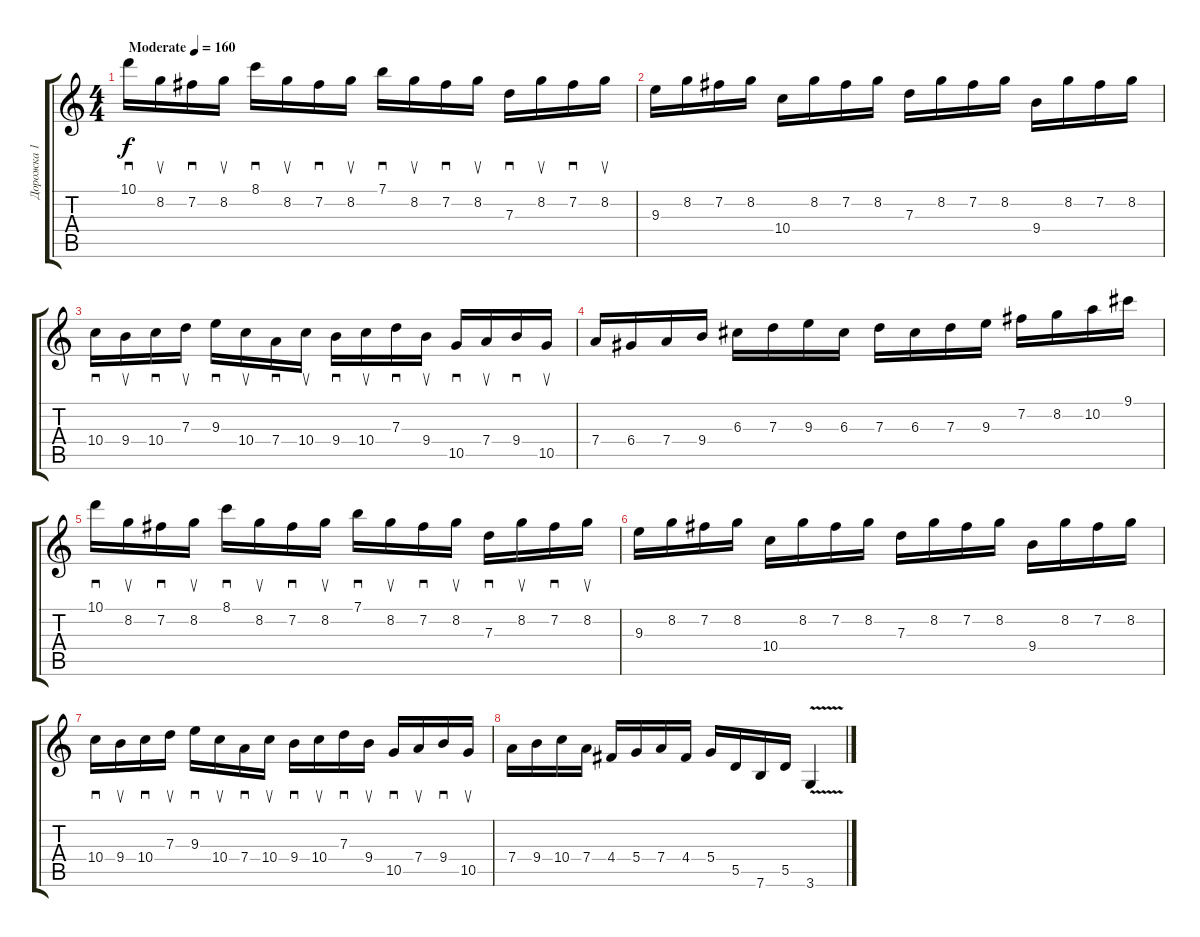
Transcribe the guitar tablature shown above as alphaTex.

\track ("Дорожка 1" "Дорожка 1") {instrument acousticguitarsteel}
\staff {score tabs}
\tuning (E4 B3 G3 D3 A2 E2) {hide}
\ts (4 4)
\tempo (160 "Moderate")
\clef g2
\ks c
10.1.16{sd dy f instrument acousticguitarsteel} 8.2.16{su} 7.2.16{sd} 8.2.16{su} 8.1.16{sd} 8.2.16{su} 7.2.16{sd} 8.2.16{su} 7.1.16{sd} 8.2.16{su} 7.2.16{sd} 8.2.16{su} 7.3.16{sd} 8.2.16{su} 7.2.16{sd} 8.2.16{su} |
9.3.16 8.2.16 7.2.16 8.2.16 10.4.16 8.2.16 7.2.16 8.2.16 7.3.16 8.2.16 7.2.16 8.2.16 9.4.16 8.2.16 7.2.16 8.2.16 |
10.4.16{sd} 9.4.16{su} 10.4.16{sd} 7.3.16{su} 9.3.16{sd} 10.4.16{su} 7.4.16{sd} 10.4.16{su} 9.4.16{sd} 10.4.16{su} 7.3.16{sd} 9.4.16{su} 10.5.16{sd} 7.4.16{su} 9.4.16{sd} 10.5.16{su} |
7.4.16 6.4.16 7.4.16 9.4.16 6.3.16 7.3.16 9.3.16 6.3.16 7.3.16 6.3.16 7.3.16 9.3.16 7.2.16 8.2.16 10.2.16 9.1.16 |
10.1.16{sd} 8.2.16{su} 7.2.16{sd} 8.2.16{su} 8.1.16{sd} 8.2.16{su} 7.2.16{sd} 8.2.16{su} 7.1.16{sd} 8.2.16{su} 7.2.16{sd} 8.2.16{su} 7.3.16{sd} 8.2.16{su} 7.2.16{sd} 8.2.16{su} |
9.3.16 8.2.16 7.2.16 8.2.16 10.4.16 8.2.16 7.2.16 8.2.16 7.3.16 8.2.16 7.2.16 8.2.16 9.4.16 8.2.16 7.2.16 8.2.16 |
10.4.16{sd} 9.4.16{su} 10.4.16{sd} 7.3.16{su} 9.3.16{sd} 10.4.16{su} 7.4.16{sd} 10.4.16{su} 9.4.16{sd} 10.4.16{su} 7.3.16{sd} 9.4.16{su} 10.5.16{sd} 7.4.16{su} 9.4.16{sd} 10.5.16{su} |
7.4.16 9.4.16 10.4.16 7.4.16 4.4.16 5.4.16 7.4.16 4.4.16 5.4.16 5.5.16 7.6.16 5.5.16 3.6{v}.4
